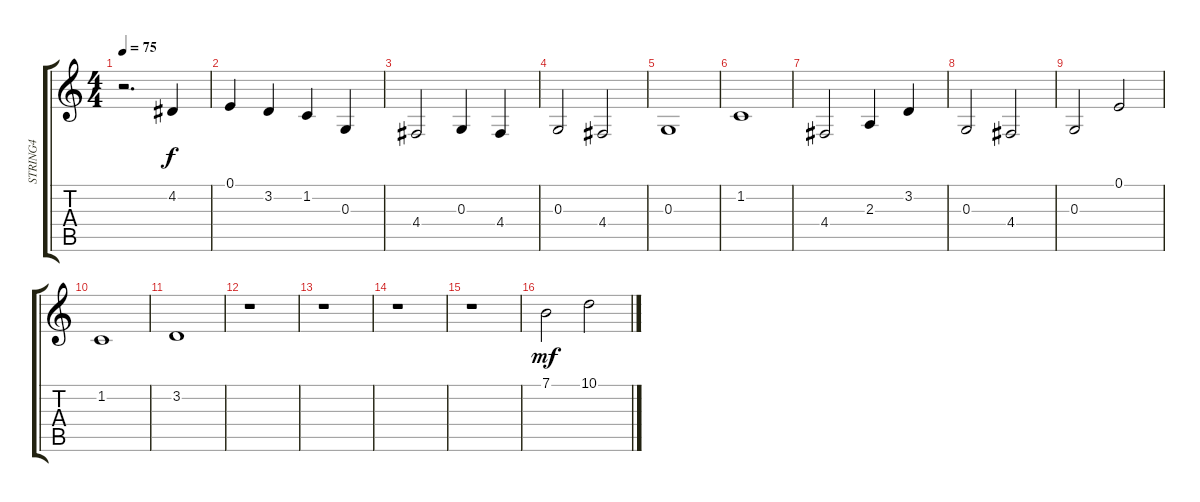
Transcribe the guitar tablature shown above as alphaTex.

\track ("STRING4" "STRING4") {instrument stringensemble1}
\staff {score tabs}
\tuning (E4 B3 G3 D3 A2 E2) {hide}
\ts (4 4)
\tempo 75
\clef g2
\ks c
r.2{d dy ff} 4.2.4{dy f} |
0.1.4 3.2.4 1.2.4 0.3.4 |
4.4.2 0.3.4 4.4.4 |
0.3.2 4.4.2 |
0.3.1 |
1.2.1 |
4.4.2 2.3.4 3.2.4 |
0.3.2 4.4.2 |
0.3.2 0.1.2 |
1.2.1 |
3.2.1 |
r.1 |
r.1 |
r.1 |
r.1 |
7.1.2{dy mf} 10.1.2
